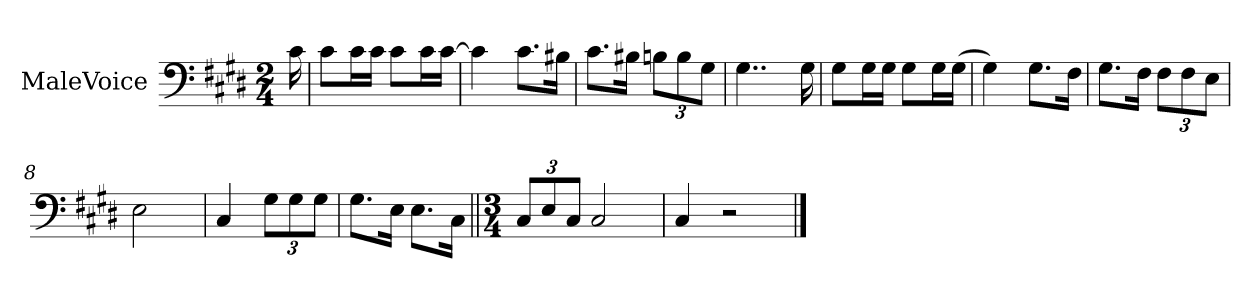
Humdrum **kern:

**kern
*part1
*staff1
*I"MaleVoice
*clefF4
*k[f#c#g#d#]
*M2/4
*MM66
=
16c#
=1
8c#\L
16c#\L
16c#\JJ
8c#\L
16c#\L
[16c#\JJ
=2
4c#]
8.c#\L
16B#X\Jk
=3
8.c#\L
16B#X\Jk
12Bn\L
12B\
12G#\J
=4
4..G#
16G#
=5
8G#\L
16G#\L
16G#\JJ
8G#\L
16G#\L
(16G#\JJ
=6
4G#)
8.G#\L
16F#\Jk
=7
8.G#\L
16F#\Jk
12F#\L
12F#\
12E\J
=8
2E
=9
4C#
12G#\L
12G#\
12G#\J
=10
8.G#\L
16E\Jk
8.E\L
16C#\Jk
=11||
*M3/4
12C#/L
12E/
12C#/J
2C#
=12
4C#
2r
==
*-
